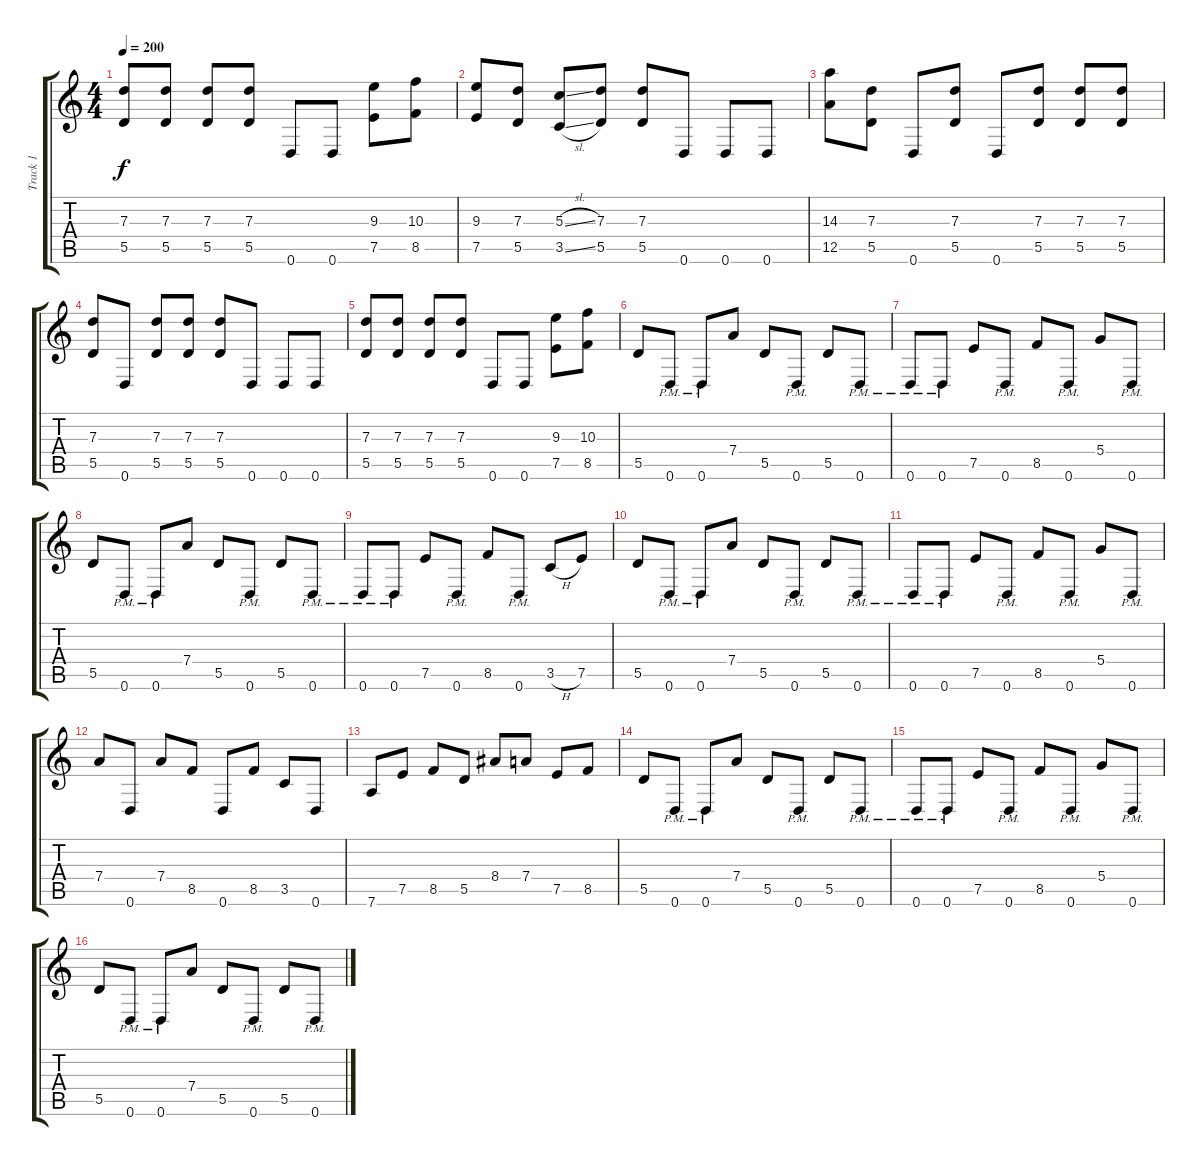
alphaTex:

\track ("Track 1" "Track 1") {instrument overdrivenguitar}
\staff {score tabs}
\tuning (E4 B3 G3 D3 A2 D2) {hide}
\ts (4 4)
\tempo 200
\clef g2
\ks c
(7.3 5.5).8{dy f} (7.3 5.5).8 (7.3 5.5).8 (7.3 5.5).8 0.6.8 0.6.8 (9.3 7.5).8 (10.3 8.5).8 |
(9.3 7.5).8 (7.3 5.5).8 (5.3{sl} 3.5{sl}).8 (7.3 5.5).8 (7.3 5.5).8 0.6.8 0.6.8 0.6.8 |
(14.3 12.5).8 (7.3 5.5).8 0.6.8 (7.3 5.5).8 0.6.8 (7.3 5.5).8 (7.3 5.5).8 (7.3 5.5).8 |
(7.3 5.5).8 0.6.8 (7.3 5.5).8 (7.3 5.5).8 (7.3 5.5).8 0.6.8 0.6.8 0.6.8 |
(7.3 5.5).8 (7.3 5.5).8 (7.3 5.5).8 (7.3 5.5).8 0.6.8 0.6.8 (9.3 7.5).8 (10.3 8.5).8 |
5.5.8 0.6{pm}.8 0.6{pm}.8 7.4.8 5.5.8 0.6{pm}.8 5.5.8 0.6{pm}.8 |
0.6{pm}.8 0.6{pm}.8 7.5.8 0.6{pm}.8 8.5.8 0.6{pm}.8 5.4.8 0.6{pm}.8 |
5.5.8 0.6{pm}.8 0.6{pm}.8 7.4.8 5.5.8 0.6{pm}.8 5.5.8 0.6{pm}.8 |
0.6{pm}.8 0.6{pm}.8 7.5.8 0.6{pm}.8 8.5.8 0.6{pm}.8 3.5{h}.8 7.5.8 |
5.5.8 0.6{pm}.8 0.6{pm}.8 7.4.8 5.5.8 0.6{pm}.8 5.5.8 0.6{pm}.8 |
0.6{pm}.8 0.6{pm}.8 7.5.8 0.6{pm}.8 8.5.8 0.6{pm}.8 5.4.8 0.6{pm}.8 |
7.4.8 0.6.8 7.4.8 8.5.8 0.6.8 8.5.8 3.5.8 0.6.8 |
7.6.8 7.5.8 8.5.8 5.5.8 8.4.8 7.4.8 7.5.8 8.5.8 |
5.5.8 0.6{pm}.8 0.6{pm}.8 7.4.8 5.5.8 0.6{pm}.8 5.5.8 0.6{pm}.8 |
0.6{pm}.8 0.6{pm}.8 7.5.8 0.6{pm}.8 8.5.8 0.6{pm}.8 5.4.8 0.6{pm}.8 |
5.5.8 0.6{pm}.8 0.6{pm}.8 7.4.8 5.5.8 0.6{pm}.8 5.5.8 0.6{pm}.8
